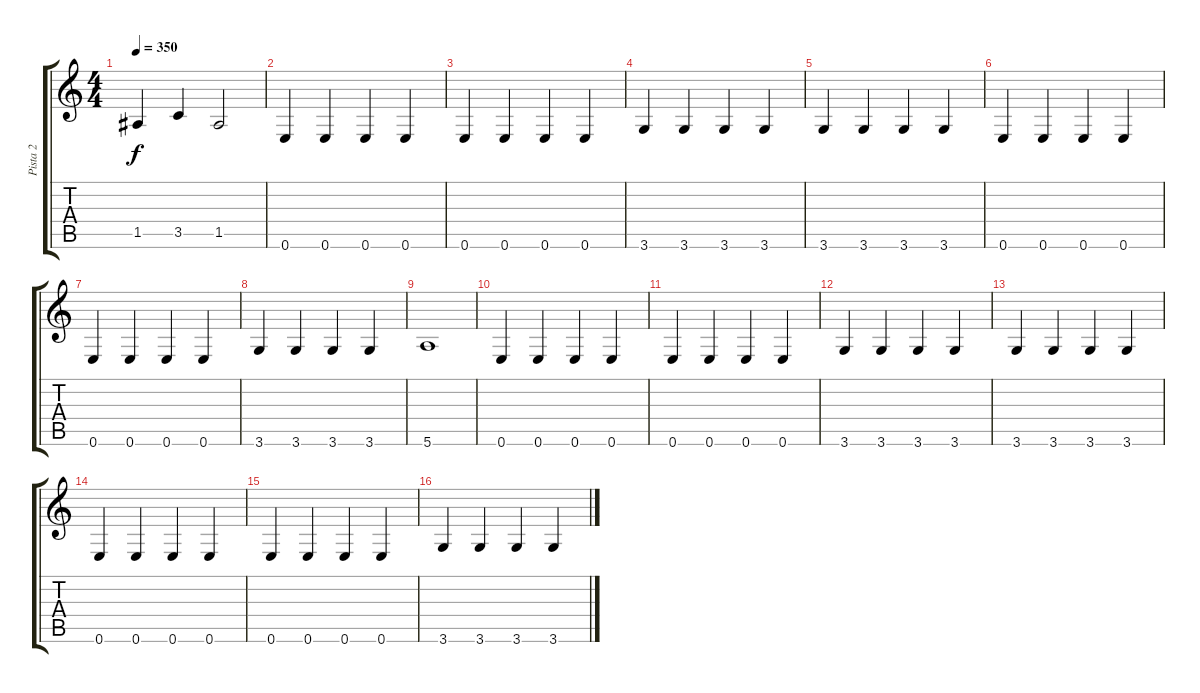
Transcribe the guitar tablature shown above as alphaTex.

\track ("Pista 2" "Pista 2") {instrument electricbasspick}
\staff {score tabs}
\tuning (E4 B3 G3 D3 A2 E2) {hide}
\ts (4 4)
\tempo 350
\clef g2
\ks c
1.5.4{dy f} 3.5.4 1.5.2 |
0.6.4 0.6.4 0.6.4 0.6.4 |
0.6.4 0.6.4 0.6.4 0.6.4 |
3.6.4 3.6.4 3.6.4 3.6.4 |
3.6.4 3.6.4 3.6.4 3.6.4 |
0.6.4 0.6.4 0.6.4 0.6.4 |
0.6.4 0.6.4 0.6.4 0.6.4 |
3.6.4 3.6.4 3.6.4 3.6.4 |
5.6.1 |
0.6.4 0.6.4 0.6.4 0.6.4 |
0.6.4 0.6.4 0.6.4 0.6.4 |
3.6.4 3.6.4 3.6.4 3.6.4 |
3.6.4 3.6.4 3.6.4 3.6.4 |
0.6.4 0.6.4 0.6.4 0.6.4 |
0.6.4 0.6.4 0.6.4 0.6.4 |
3.6.4 3.6.4 3.6.4 3.6.4
